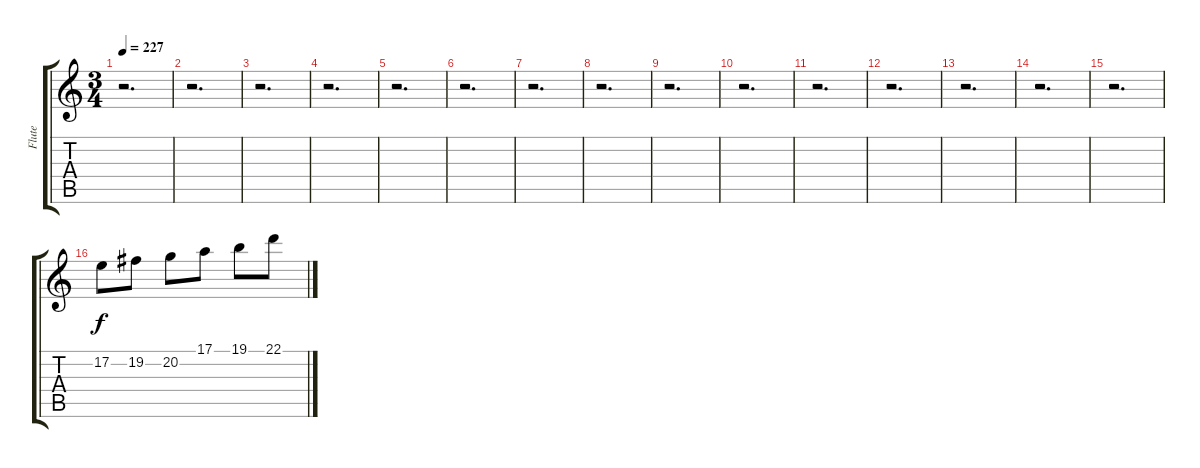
\track ("Flute" "Flute") {instrument flute}
\staff {score tabs}
\tuning (E4 B3 G3 D3 A2 E2) {hide}
\ts (3 4)
\tempo 227
\clef g2
\ks c
r.2{d dy f} |
r.2{d} |
r.2{d} |
r.2{d} |
r.2{d} |
r.2{d} |
r.2{d} |
r.2{d} |
r.2{d} |
r.2{d} |
r.2{d} |
r.2{d} |
r.2{d} |
r.2{d} |
r.2{d} |
17.2.8 19.2.8 20.2.8 17.1.8 19.1.8 22.1.8
